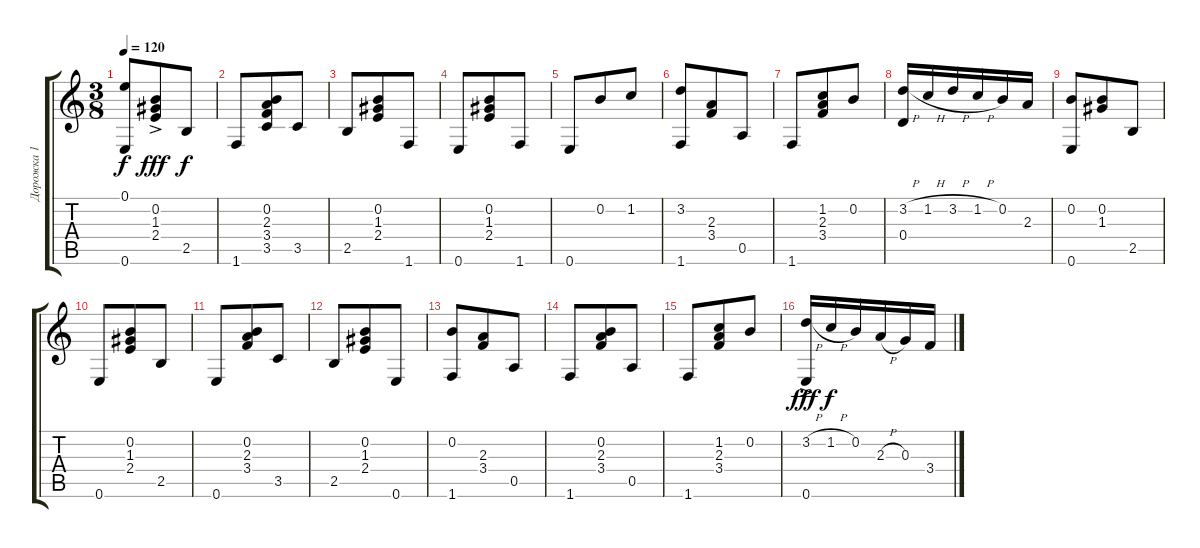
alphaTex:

\track ("Дорожка 1" "Дорожка 1") {instrument acousticguitarsteel}
\staff {score tabs}
\tuning (E4 B3 G3 D3 A2 E2) {hide}
\ts (3 8)
\tempo 120
\clef g2
\ks c
(0.1 0.6).8{dy f} (0.2{ac} 1.3{ac} 2.4{ac}).8{dy fff} 2.5.8{dy f} |
1.6.8 (0.2 2.3 3.4 3.5).8 3.5.8 |
2.5.8 (0.2 1.3 2.4).8 1.6.8 |
0.6.8 (0.2 1.3 2.4).8 1.6.8 |
0.6.8 0.2.8 1.2.8 |
(3.2 1.6).8 (2.3 3.4).8 0.5.8 |
1.6.8 (1.2 2.3 3.4).8 0.2.8 |
(3.2{h} 0.4).16 1.2{h}.16 3.2{h}.16 1.2{h}.16 0.2.16 2.3.16 |
(0.2 0.6).8 (0.2 1.3).8 2.5.8 |
0.6.8 (0.2 1.3 2.4).8 2.5.8 |
0.6.8 (0.2 2.3 3.4).8 3.5.8 |
2.5.8 (0.2 1.3 2.4).8 0.6.8 |
(0.2 1.6).8 (2.3 3.4).8 0.5.8 |
1.6.8 (0.2 2.3 3.4).8 0.5.8 |
1.6.8 (1.2 2.3 3.4).8 0.2.8 |
(3.2{h ac} 0.6{ac}).16{dy fff} 1.2{h}.16{dy f} 0.2.16 2.3{h}.16 0.3.16 3.4.16
